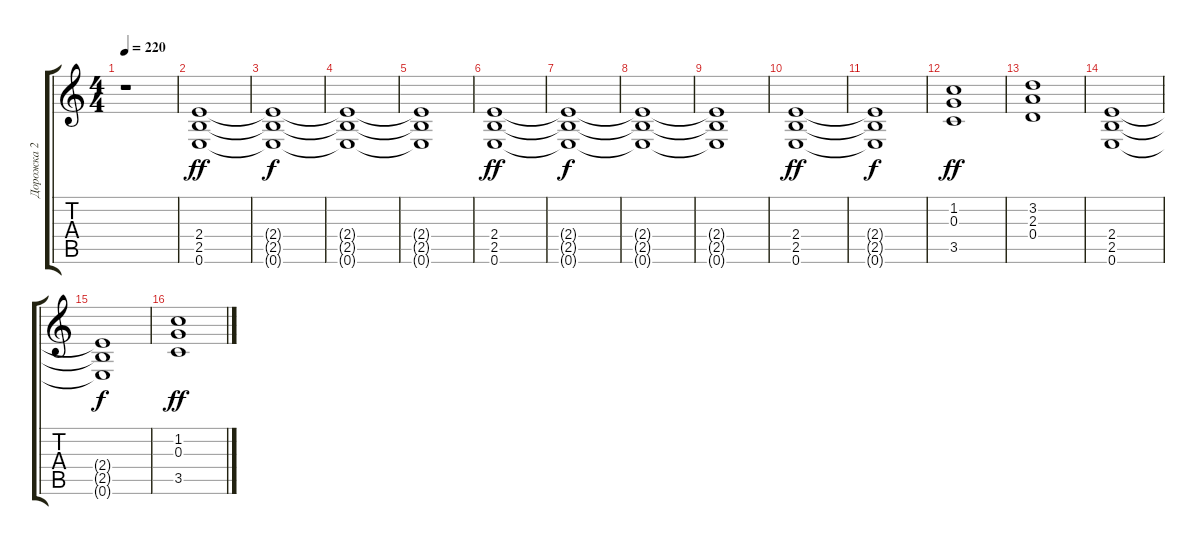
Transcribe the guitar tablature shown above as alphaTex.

\track ("Дорожка 2" "Дорожка 2") {instrument distortionguitar}
\staff {score tabs}
\tuning (E4 B3 G3 D3 A2 E2) {hide}
\ts (4 4)
\tempo 220
\clef g2
\ks c
r.1{dy ff instrument distortionguitar} |
(2.4 2.5 0.6).1 |
(2.4{t} 2.5{t} 0.6{t}).1{dy f} |
(2.4{t} 2.5{t} 0.6{t}).1 |
(2.4{t} 2.5{t} 0.6{t}).1 |
(2.4 2.5 0.6).1{dy ff} |
(2.4{t} 2.5{t} 0.6{t}).1{dy f} |
(2.4{t} 2.5{t} 0.6{t}).1 |
(2.4{t} 2.5{t} 0.6{t}).1 |
(2.4 2.5 0.6).1{dy ff} |
(2.4{t} 2.5{t} 0.6{t}).1{dy f} |
(1.2 0.3 3.5).1{dy ff} |
(3.2 2.3 0.4).1 |
(2.4 2.5 0.6).1 |
(2.4{t} 2.5{t} 0.6{t}).1{dy f} |
(1.2 0.3 3.5).1{dy ff}
